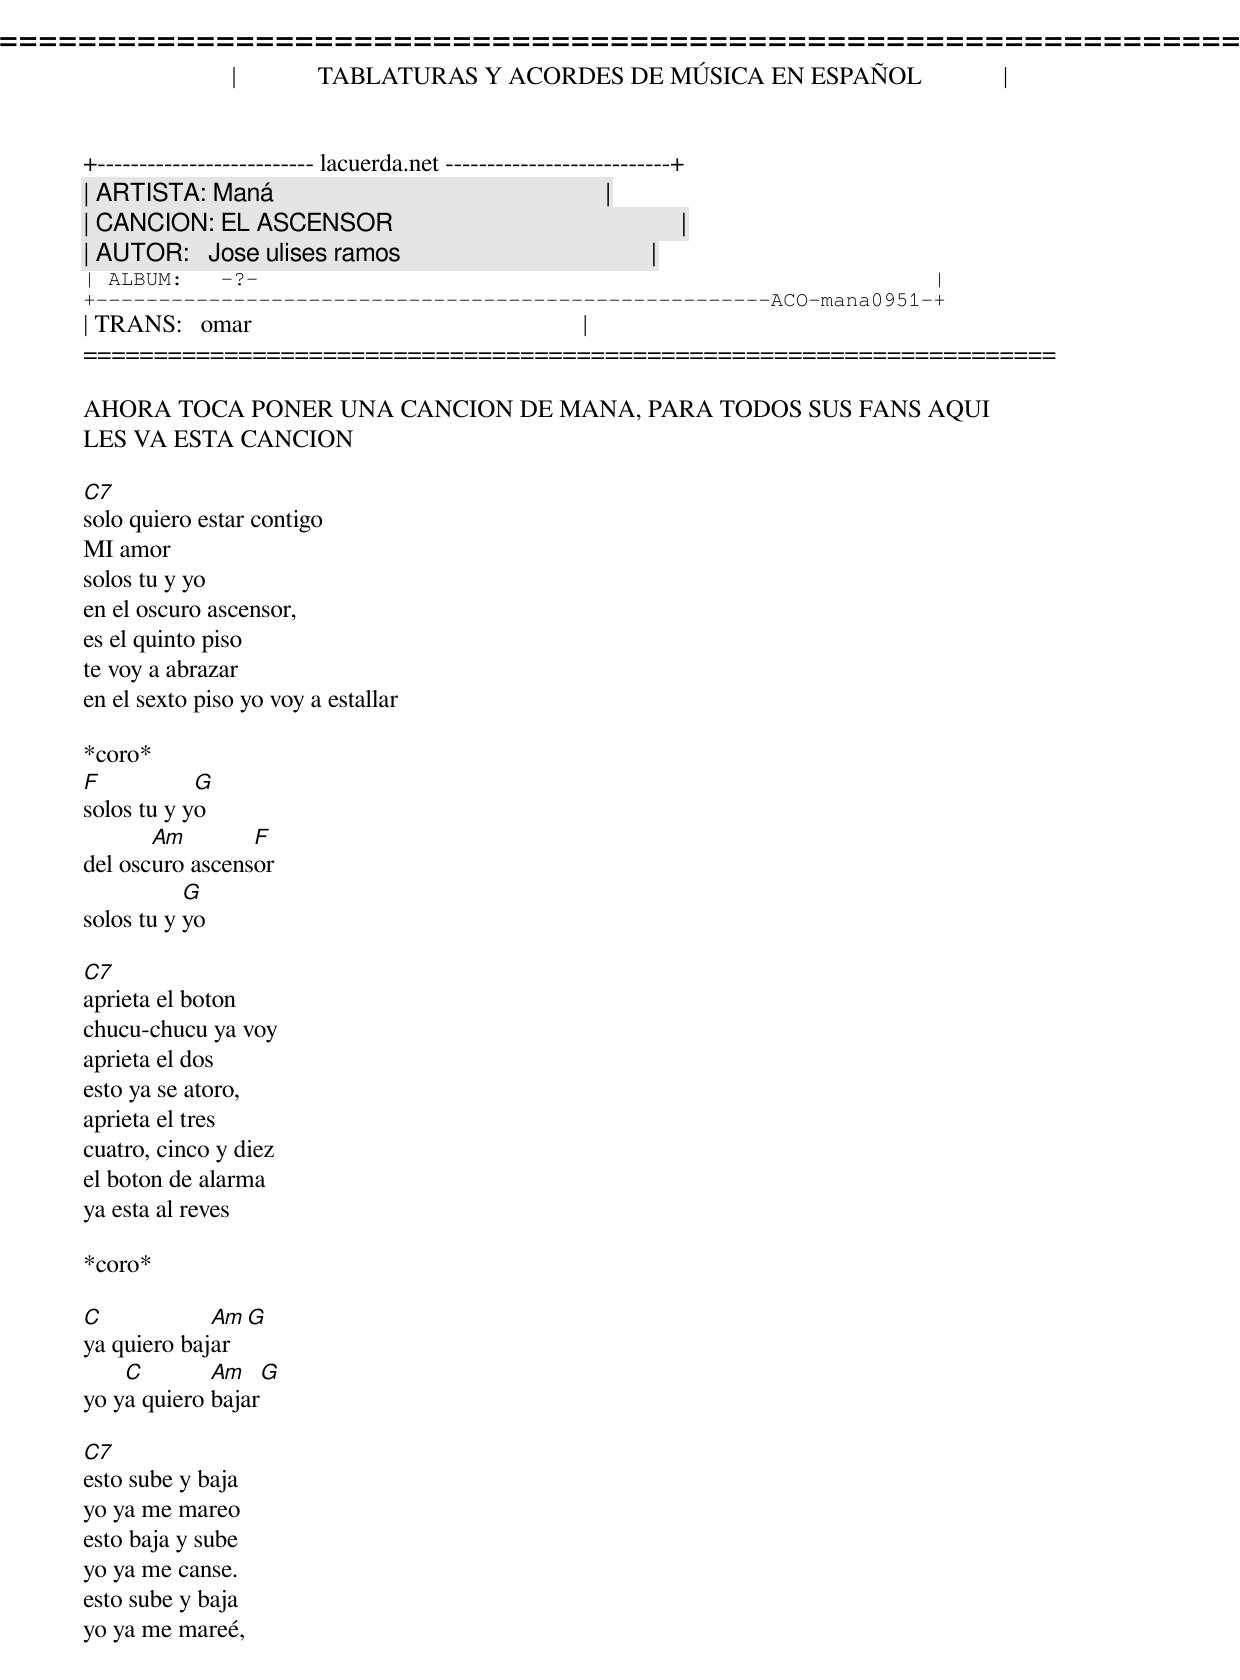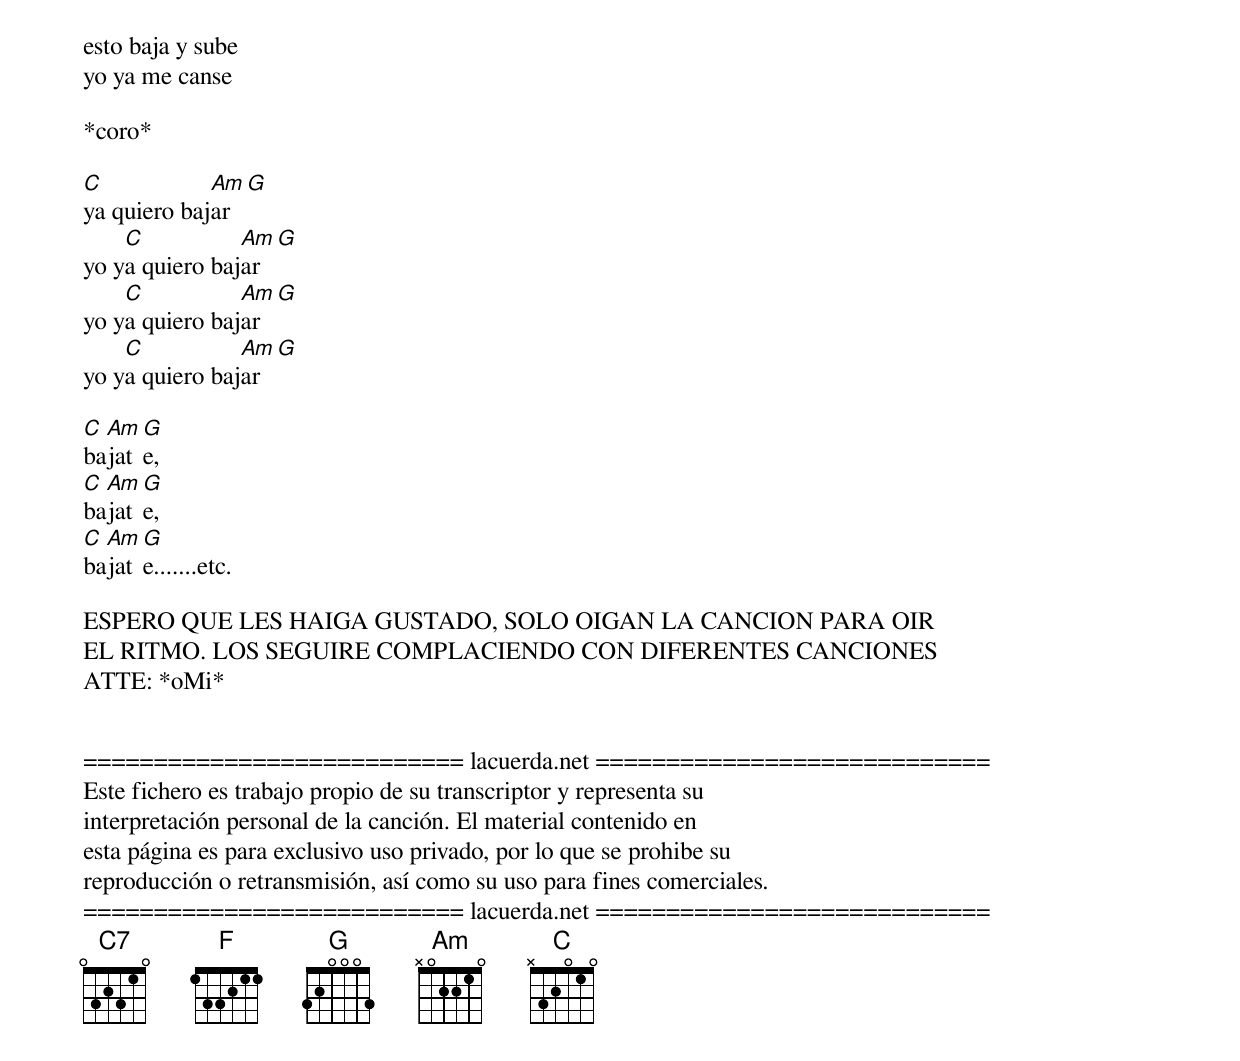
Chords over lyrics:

=====================================================================
|             TABLATURAS Y ACORDES DE MÚSICA EN ESPAÑOL             |
+-------------------------- lacuerda.net ---------------------------+
| ARTISTA: Maná                                                     |
| CANCION: EL ASCENSOR                                              |
| AUTOR:   Jose ulises ramos                                        |
| ALBUM:   -?-                                                      |
+------------------------------------------------------ACO-mana0951-+
| TRANS:   omar                                                     |
=====================================================================

AHORA TOCA PONER UNA CANCION DE MANA, PARA TODOS SUS FANS AQUI
LES VA ESTA CANCION

C7
solo quiero estar contigo
MI amor
solos tu y yo
en el oscuro ascensor,
es el quinto piso
te voy a abrazar
en el sexto piso yo voy a estallar

*coro*
F           G
solos tu y yo
       Am        F
del oscuro ascensor
           G
solos tu y yo

C7
aprieta el boton
chucu-chucu ya voy
aprieta el dos
esto ya se atoro,
aprieta el tres
cuatro, cinco y diez
el boton de alarma
ya esta al reves

*coro*

C            Am   G
ya quiero bajar
    C        Am     G
yo ya quiero bajar

C7
esto sube y baja
yo ya me mareo
esto baja y sube
yo ya me canse.
esto sube y baja
yo ya me mareé,
esto baja y sube
yo ya me canse

*coro*

C            Am G
ya quiero bajar
    C           Am  G
yo ya quiero bajar
    C           Am  G
yo ya quiero bajar
    C           Am  G
yo ya quiero bajar

C Am G
bajate,
C Am G
bajate,
C Am G
bajate.......etc.

ESPERO QUE LES HAIGA GUSTADO, SOLO OIGAN LA CANCION PARA OIR
EL RITMO. LOS SEGUIRE COMPLACIENDO CON DIFERENTES CANCIONES
ATTE: *oMi*


=========================== lacuerda.net ============================
Este fichero es trabajo propio de su transcriptor y representa su
interpretación personal de la canción. El material contenido en
esta página es para exclusivo uso privado, por lo que se prohibe su
reproducción o retransmisión, así como su uso para fines comerciales.
=========================== lacuerda.net ============================
